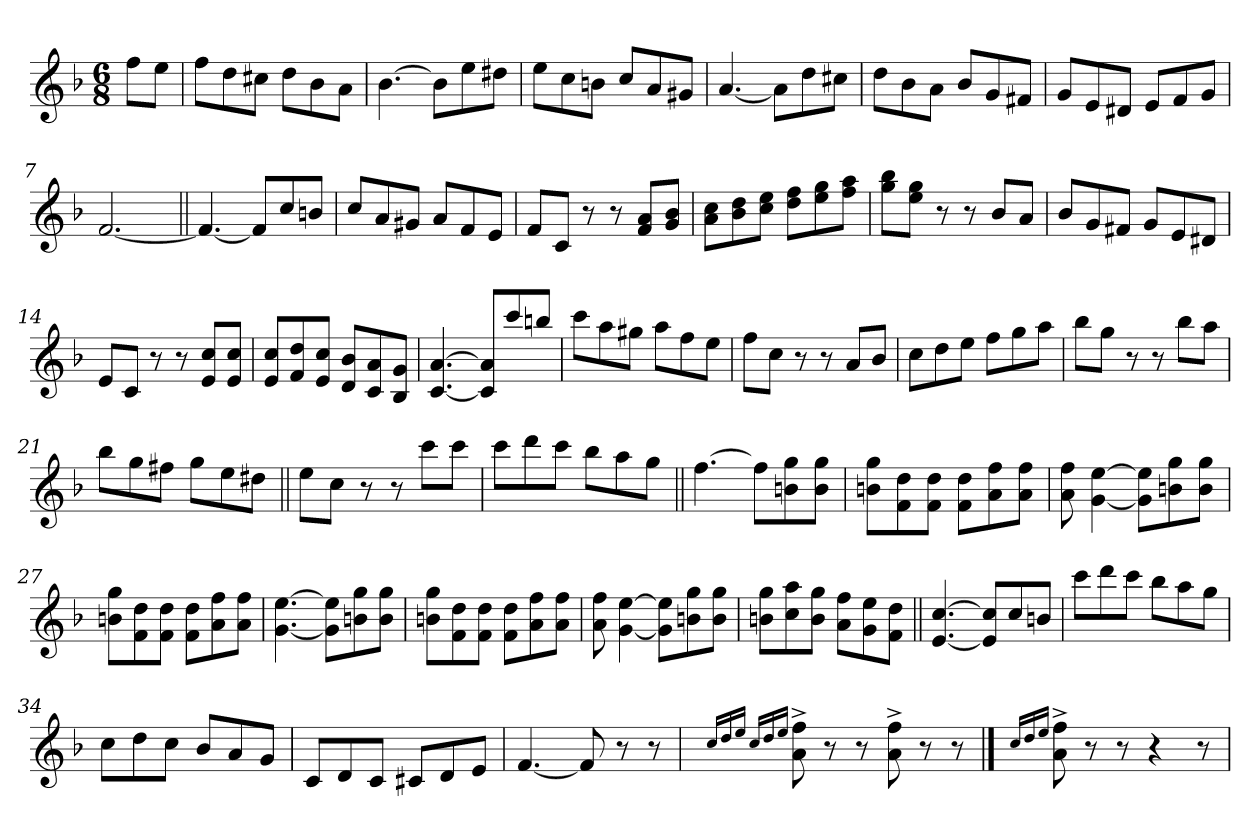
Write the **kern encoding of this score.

**kern
*part1
*staff1
*clefG2
*k[b-]
*F:
*M6/8
=
8ff\L
8ee\J
=1
8ff\L
8dd\
8cc#X\J
8dd\L
8b-\
8a\J
=2
[4.b-\
8b-\L]
8ee\
8dd#X\J
=3
8ee\L
8cc\
8bn\J
8cc/L
8a/
8g#X/J
!!LO:LB:g=z
=4
[4.a/
8a\L]
8dd\
8cc#X\J
=5
8dd\L
8b-\
8a\J
8b-/L
8g/
8f#X/J
=6
8g/L
8e/
8d#X/J
8e/L
8f/
8g/J
=7
[2.f/
=8||
4.f/_
8f/L]
8cc/
8bn/J
!!LO:LB:g=z
=9
8cc/L
8a/
8g#X/J
8a/L
8f/
8e/J
=10
8f/L
8c/J
8r
8r
8f/ 8a/L
8g/ 8b-/J
=11
8a\ 8cc\L
8b-\ 8dd\
8cc\ 8ee\J
8dd\ 8ff\L
8ee\ 8gg\
8ff\ 8aa\J
=12
8gg\ 8bb-\L
8ee\ 8gg\J
8r
8r
8b-/L
8a/J
=13
8b-/L
8g/
8f#X/J
8g/L
8e/
8d#X/J
!!LO:LB:g=z
=14
8e/L
8c/J
8r
8r
8e/ 8cc/L
8e/ 8cc/J
=15
8e/ 8cc/L
8f/ 8dd/
8e/ 8cc/J
8d/ 8b-/L
8c/ 8a/
8B-/ 8g/J
=16
[4.c/ [4.a/
8c/] 8a/]L
8ccc/
8bbn/J
=17
8ccc\L
8aa\
8gg#X\J
8aa\L
8ff\
8ee\J
=18
8ff\L
8cc\J
8r
8r
8a/L
8b-/J
!!LO:LB:g=z
=19
8cc\L
8dd\
8ee\J
8ff\L
8gg\
8aa\J
=20
8bb-\L
8gg\J
8r
8r
8bb-\L
8aa\J
=21
8bb-\L
8gg\
8ff#X\J
8gg\L
8ee\
8dd#X\J
=22||
8ee\L
8cc\J
8r
8r
8ccc\L
8ccc\J
!!LO:LB:g=z
=23
8ccc\L
8ddd\
8ccc\J
8bb-\L
8aa\
8gg\J
=24||
[4.ff\
8ff\L]
8bn\ 8gg\
8b\ 8gg\J
=25
8bn\ 8gg\L
8f\ 8dd\
8f\ 8dd\J
8f\ 8dd\L
8a\ 8ff\
8a\ 8ff\J
=26
8a\ 8ff\
[4g\ [4ee\
8g\] 8ee\]L
8bn\ 8gg\
8b\ 8gg\J
=27
8bn\ 8gg\L
8f\ 8dd\
8f\ 8dd\J
8f\ 8dd\L
8a\ 8ff\
8a\ 8ff\J
!!LO:LB:g=z
=28
[4.g\ [4.ee\
8g\] 8ee\]L
8bn\ 8gg\
8b\ 8gg\J
=29
8bn\ 8gg\L
8f\ 8dd\
8f\ 8dd\J
8f\ 8dd\L
8a\ 8ff\
8a\ 8ff\J
=30
8a\ 8ff\
[4g\ [4ee\
8g\] 8ee\]L
8bn\ 8gg\
8b\ 8gg\J
=31
8bn\ 8gg\L
8cc\ 8aa\
8b\ 8gg\J
8a\ 8ff\L
8g\ 8ee\
8f\ 8dd\J
=32||
[4.e/ [4.cc/
8e/] 8cc/]L
8cc/
8bn/J
!!LO:LB:g=z
=33
8ccc\L
8ddd\
8ccc\J
8bb-\L
8aa\
8gg\J
=34
8cc\L
8dd\
8cc\J
8b-/L
8a/
8g/J
=35
8c/L
8d/
8c/J
8c#X/L
8d/
8e/J
=36
[4.f/
8f/]
8r
8r
=37
16qcc/LL
16qdd/
16qee/JJ
16qcc/LL
16qdd/
16qee/JJ
8a\^> 8ff\^>
8r
8r
8a\^> 8ff\^>
8r
8r
==38
16qcc/LL
16qdd/
16qee/JJ
8a\^> 8ff\^>
8r
8r
4r
8r
=
*-
